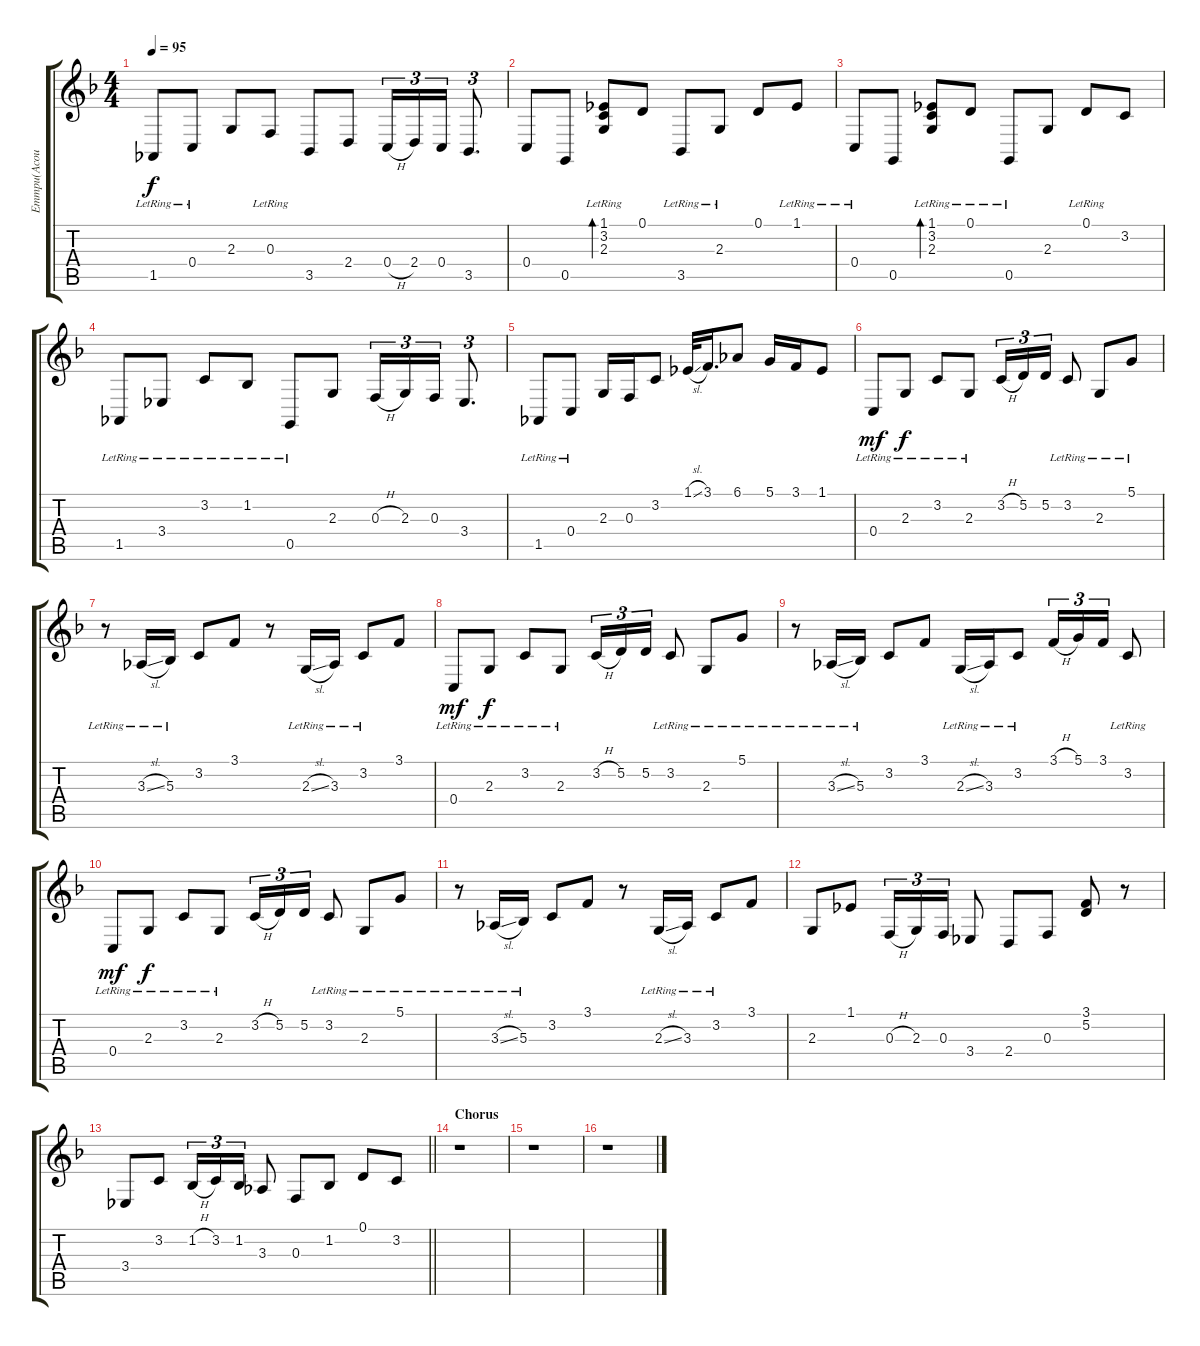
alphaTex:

\track ("Emmpu(Acoustic)" "Emmpu(Acou") {instrument timpani}
\staff {score tabs}
\tuning (D4 A3 F3 C3 G2 D2) {hide}
\ts (4 4)
\tempo 95
\clef g2
\ks f
1.5{lr}.8{dy f} 0.4{lr}.8 2.3.8 0.3{lr}.8 3.5.8 2.4.8 0.4{h}.16{tu (3 2)} 2.4.16{tu (3 2)} 0.4.16{tu (3 2)} 3.5.8{d tu (3 2)} |
0.4.8 0.5.8 (1.1{lr} 3.2{lr} 2.3{lr}).8{bd 120} 0.1.8 3.5{lr}.8 2.3{lr}.8 0.1.8 1.1{lr}.8 |
0.4{lr}.8 0.5.8 (1.1{lr} 3.2{lr} 2.3{lr}).8{bd 60} 0.1{lr}.8 0.5{lr}.8 2.3.8 0.1{lr}.8 3.2.8 |
1.5{lr}.8 3.4{lr}.8 3.2{lr}.8 1.2{lr}.8 0.5{lr}.8 2.3.8 0.3{h}.16{tu (3 2)} 2.3.16{tu (3 2)} 0.3.16{tu (3 2)} 3.4.8{d tu (3 2)} |
1.5{lr}.8 0.4{lr}.8 2.3.16 0.3.16 3.2.8 1.1{sl}.32 3.1.16{d} 6.1.8 5.1.16 3.1.16 1.1.8 |
0.4{lr}.8{dy mf} 2.3{lr}.8{dy f} 3.2{lr}.8 2.3{lr}.8 3.2{h}.16{tu (3 2)} 5.2.16{tu (3 2)} 5.2.16{tu (3 2)} 3.2{lr}.8 2.3{lr}.8 5.1{lr}.8 |
r.8 3.3{sl lr}.16 5.3{lr}.16 3.2.8 3.1.8 r.8 2.3{sl lr}.16 3.3{lr}.16 3.2{lr}.8 3.1.8 |
0.4{lr}.8{dy mf} 2.3{lr}.8{dy f} 3.2{lr}.8 2.3{lr}.8 3.2{h}.16{tu (3 2)} 5.2.16{tu (3 2)} 5.2.16{tu (3 2)} 3.2{lr}.8 2.3{lr}.8 5.1{lr}.8 |
r.8 3.3{sl lr}.16 5.3{lr}.16 3.2.8 3.1.8 2.3{sl lr}.16 3.3{lr}.16 3.2{lr}.8 3.1{h}.16{tu (3 2)} 5.1.16{tu (3 2)} 3.1.16{tu (3 2)} 3.2{lr}.8 |
0.4{lr}.8{dy mf} 2.3{lr}.8{dy f} 3.2{lr}.8 2.3{lr}.8 3.2{h}.16{tu (3 2)} 5.2.16{tu (3 2)} 5.2.16{tu (3 2)} 3.2{lr}.8 2.3{lr}.8 5.1{lr}.8 |
r.8 3.3{sl lr}.16 5.3{lr}.16 3.2.8 3.1.8 r.8 2.3{sl lr}.16 3.3{lr}.16 3.2{lr}.8 3.1.8 |
2.3.8 1.1.8 0.3{h}.16{tu (3 2)} 2.3.16{tu (3 2)} 0.3.16{tu (3 2)} 3.4.8 2.4.8 0.3.8 (3.1 5.2).8 r.8 |
\barLineRight lightlight
3.4.8 3.2.8 1.2{h}.16{tu (3 2)} 3.2.16{tu (3 2)} 1.2.16{tu (3 2)} 3.3.8 0.3.8 1.2.8 0.1.8 3.2.8 |
\section ("" "Chorus")
r.1 |
r.1 |
r.1
